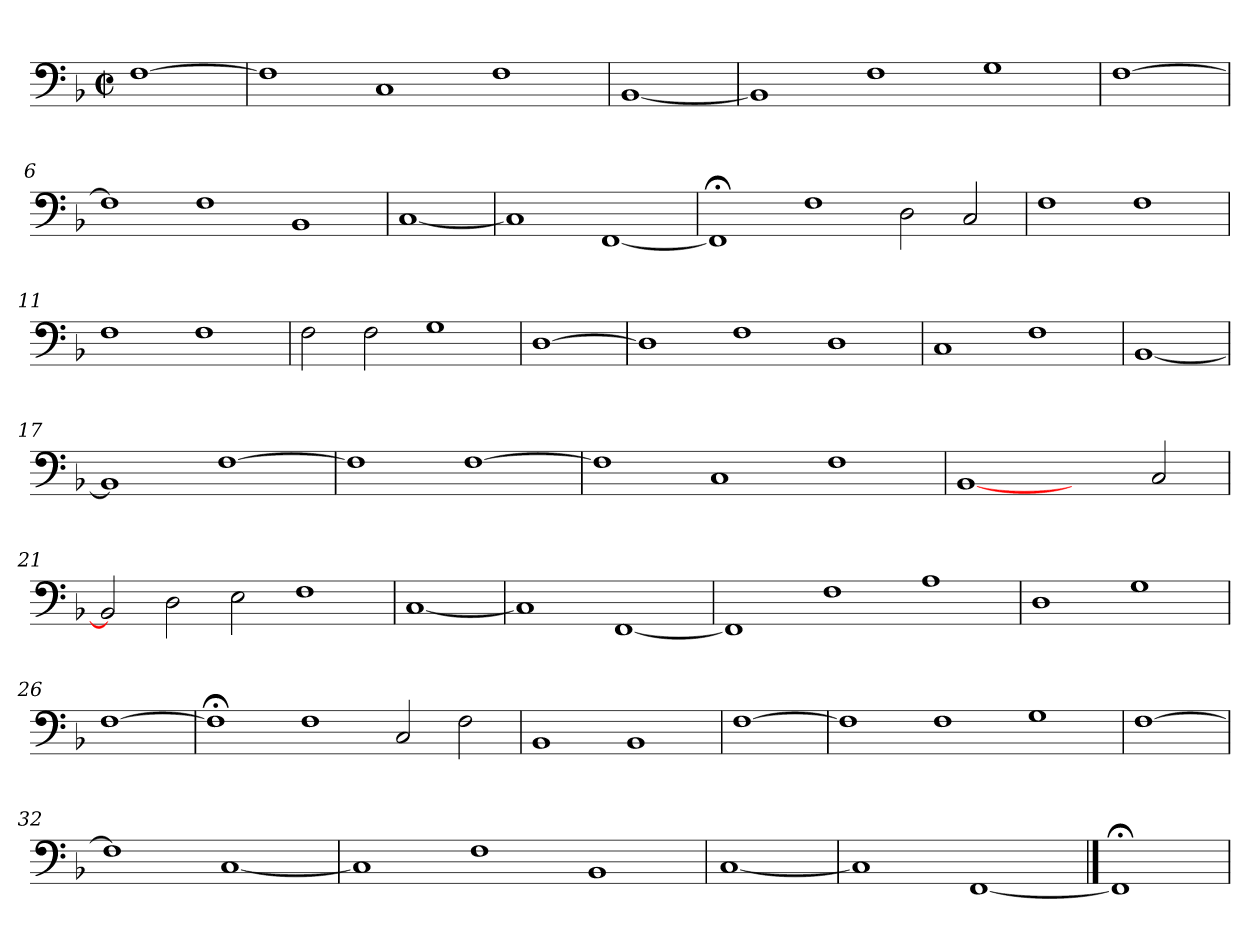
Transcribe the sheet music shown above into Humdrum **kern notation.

**kern
*part1
*staff1
*clefF4
*k[b-]
*M2/2
*met(c|)
=1
[1F
=2
1F]
1C
1F
=3
[1BB-
=4
1BB-]
1F
1G
=5
[1F
=6
1F]
1F
1BB-
=7
[1C
=8
1C]
[1FF
=9
1FF;<]
1F
2D\
2C/
=10
1F
1F
=11
1F
1F
=12
2F\
2F\
1G
=13
[1D
=14
1D]
1F
1D
=15
1C
1F
=16
[1BB-
=17
1BB-]
[1F
=18
1F]
[1F
=19
1F]
1C
1F
=20
[1BB-
2ryy
2C/
=21
2BB-]
2D\
2E\
1F
=22
[1C
=23
1C]
[1FF
=24
1FF]
1F
1A
=25
1D
1G
=26
[1F
=27
1F;<]
1F
2C/
2F\
=28
1BB-
1BB-
=29
[1F
=30
1F]
1F
1G
=31
[1F
=32
1F]
[1C
=33
1C]
1F
1BB-
=34
[1C
=35
1C]
[1FF
==36
1FF;<]
=
*-
